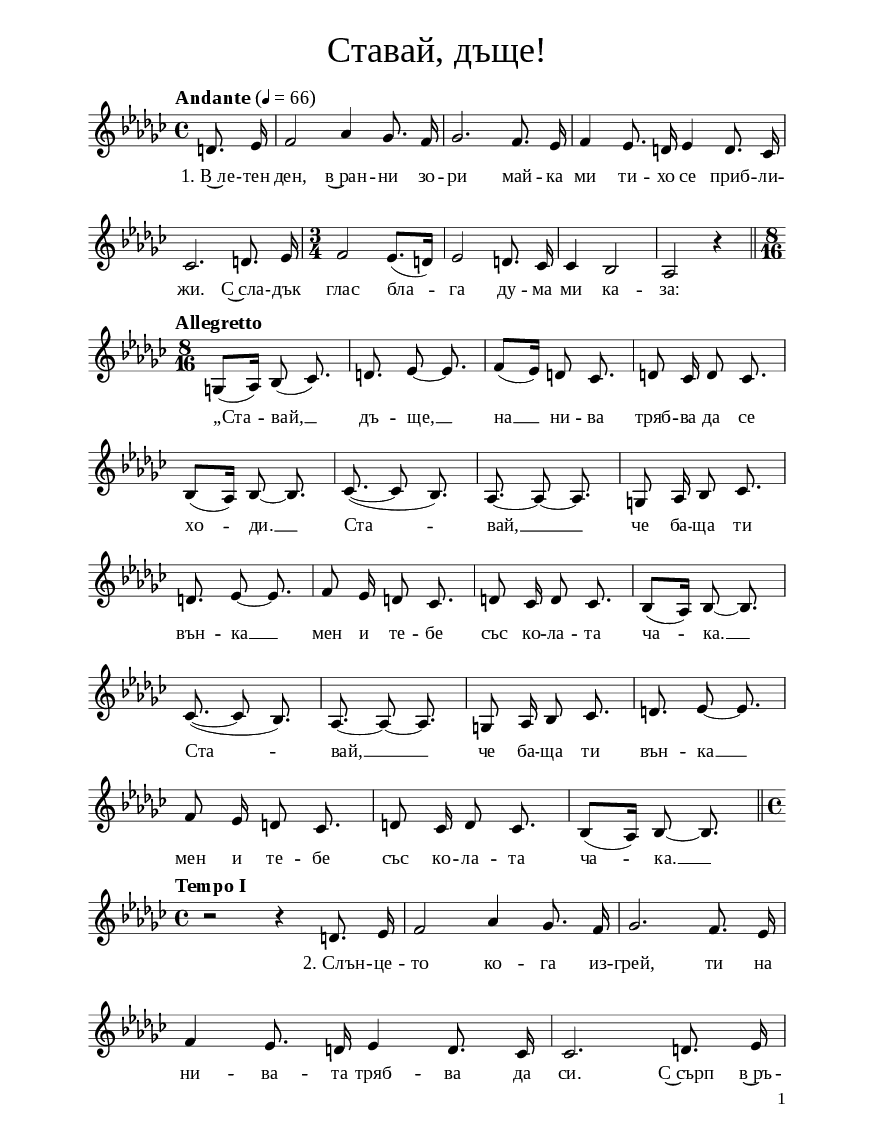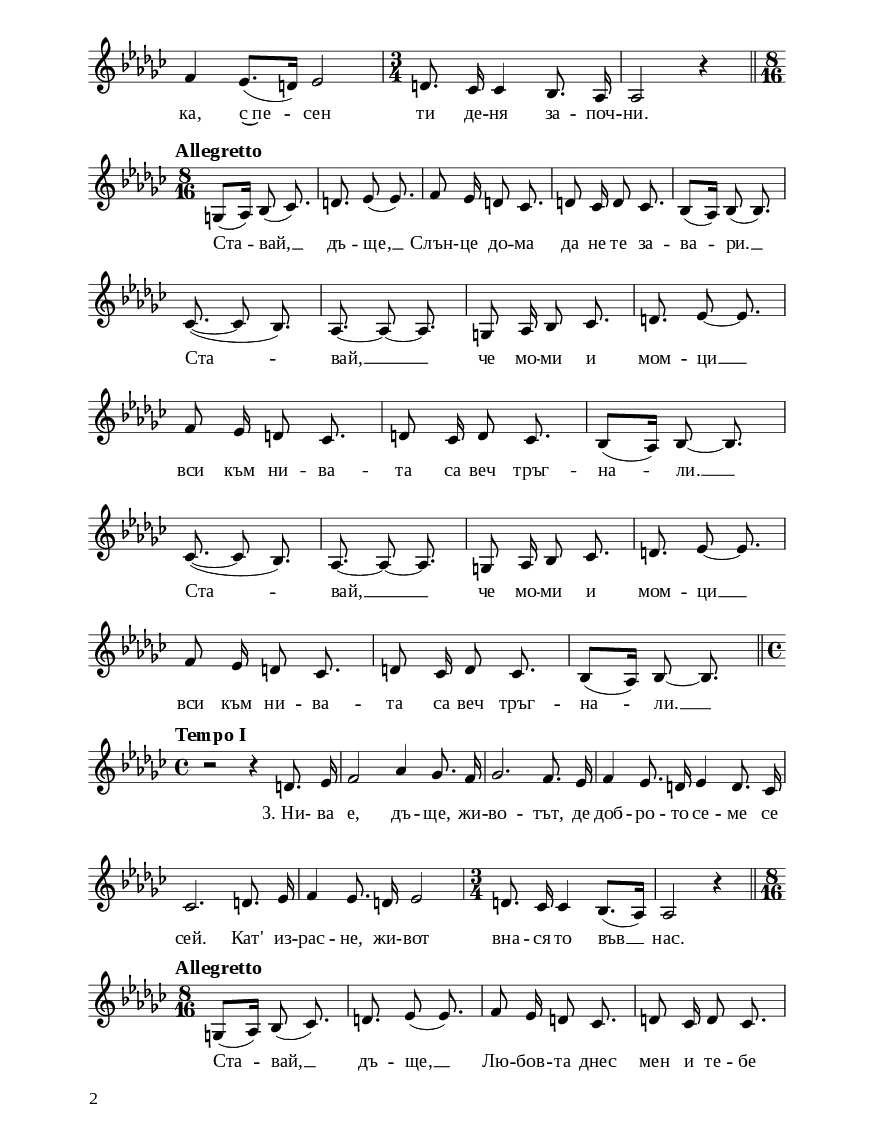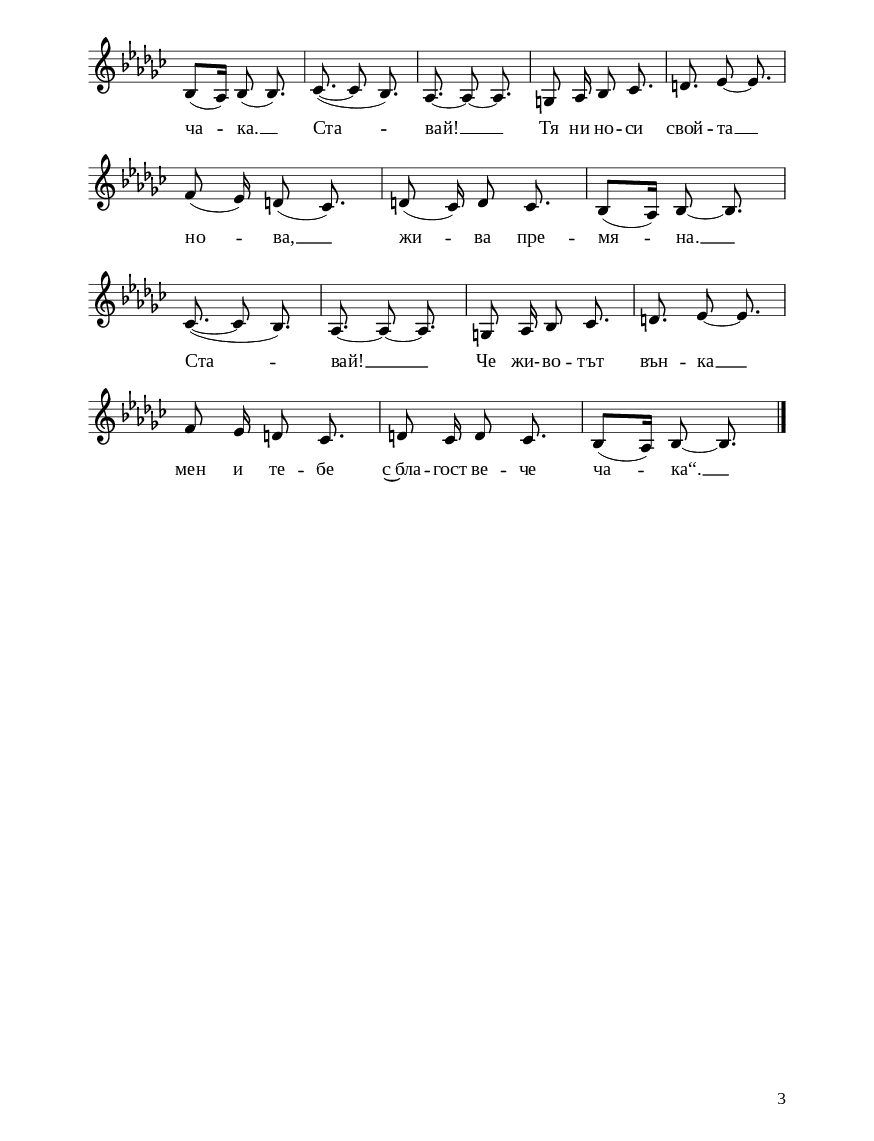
\version "2.24.3"

% include paper part and global functions
\include "include/globals.ily"

\bookpart {
  \label #'ref142
  \tocItem \markup "Ставай, дъще!"
  \include "include/bookpart-paper.ily"
  \score {
    \layout {
      indent = 0.0\cm % remove first line indentation
      ragged-last = ##f % do spread last line to fill the whole space
      \override Staff.BarLine.thick-thickness = #4 %make the end and repeat bars thiner
      \override Score.VoltaBracket.font-size = #-1.7 % make the repeat number fontsize smaller


      \context {
        \Score
        \omit BarNumber %remove bar numbers
        
        
        \override MetronomeMark.font-size = #1.5 % increase the tempo fontsize
        \override TupletNumber.font-size = #0.4 % increase the triol number

      } % context

      \context {
        % change staff size
        \Staff
        
        
        \override StaffSymbol.thickness = #0.5
        \override BarLine.hair-thickness = #1
        %\override StaffSymbol.ledger-line-thickness = #'(0 . 0)
      }

      \context {
        % adjust space between staff and lyrics and between the two lyric lines
        \Lyrics
        \override VerticalAxisGroup.nonstaff-relatedstaff-spacing = #'((padding . 1))
        \override VerticalAxisGroup.nonstaff-nonstaff-spacing = #'((minimum-distance . 2))
        includeGraceNotes = ##t
      }
    } % layout


    \new Voice \absolute {
      \clef treble

      \key es \minor

      \time 4/4
      \tempoFunc "Andante" 4 "66"
      \autoBeamOff
      \partial 4
      d'8. es'16 | % 2
      f'2 as'4 ges'8. f'16 | ges'2. f'8.es'16 | f'4 es'8.  d'16  es'4 d'8. ces'16 | \break
      ces'2. d'8. es'16 | \time 3/4 f'2 es'8. [( d'16 )] | % 7
      es'2  d'8. ces'16 | % 8
      ces'4 bes2 | % 9
      as2 r4  \bar "||"  \break
      \time 8/16  |
      \tempo "Allegretto" g8 [( as16 )] bes8 ( ces'8. ) | % 11
      d'8. es'8 ~ es'8. | % 12
      f'8 [( es'16 )] d'8 ces'8. | % 13
      d'8 ces'16 d'8 ces'8. \break | % 14
      bes8 [( as16 )] bes8 ~ bes8. | % 15
      ces'8. ( ~ ces'8 bes8. ) | % 16
      as8. ~ as8 ~ as8. | % 17
      g8 as16 bes8 ces'8. \break | % 18
      d'8. es'8 ~ es'8. | % 19
      f'8 es'16 d'8 ces'8. |
      d'8 ces'16 d'8 ces'8. | % 21
      bes8 [( as16 )] bes8 ~ bes8. \break | % 22
      ces'8. ( ~ ces'8 bes8. ) | % 23
      as8. ~ as8 ~ as8. | % 24
      g8 as16 bes8 ces'8. | % 25
      d'8. es'8 ~ es'8. \break | % 26
      f'8 es'16 d'8 ces'8. | % 27
      d'8 ces'16 d'8 ces'8. | % 28
      bes8 [(as16) ] bes8 ~ bes8. \bar "||" \break
      \tempo "Tempo I"
      \time 4/4 r2 r4 d'8. es'16 | f'2 as'4 ges'8. f'16 |
      ges'2. f'8.es'16 | \break

      f'4 es'8. d'16  es'4 d'8. ces'16 |
      ces'2. d'8. es'16 | \break
      f'4 es'8. [(d'16 ) ]es'2 |
      \time 3/4 d'8. ces'16 ces'4 bes8. as16 | as2 r4 | \bar "||"  \break

      \time 8/16 \tempo "Allegretto" g8 [(as16 )] bes8 (ces'8. ) | d'8. es'8 (es'8.) |

      f'8 es'16  d'8 ces'8. | d'8 ces'16 d'8 ces'8. | bes8 [(as16)] bes8 (bes8.) \break

      ces'8. ( ~ ces'8 bes8. ) |
      as8. ~ as8 ~ as8. | % 24
      g8 as16 bes8 ces'8. | % 25
      d'8. es'8 ~ es'8. \break |
      f'8 es'16 d'8 ces'8. | % 27
      d'8 ces'16 d'8 ces'8. | % 28
      bes8 [( as16 )] bes8 ~ bes8. | \break
      ces'8. ( ~ ces'8 bes8. ) |
      as8. ~ as8 ~ as8. | % 24
      g8 as16 bes8 ces'8. | % 25
      d'8. es'8 ~ es'8. \break |
      f'8 es'16 d'8 ces'8. | % 27
      d'8 ces'16 d'8 ces'8. | % 28
      bes8 [( as16 )] bes8 ~ bes8. | \bar "||"  \break
      \tempo "Tempo I"
      \time 4/4 r2 r4  d'8. es'16 | f'2 as'4 ges'8. f'16 |
      ges'2. f'8.es'16 | f'4 es'8. d'16  es'4 d'8. ces'16 | \break
      ces'2. d'8. es'16 |
      f'4 es'8. d'16  es'2 |
      \time 3/4 d'8. ces'16 ces'4 bes8. [(as16) ] | as2 r4 | \bar "||"
      \time 8/16 \tempo "Allegretto" g8 [(as16 )] bes8 (ces'8. ) | d'8. es'8 (es'8.) |  f'8 es'16 d'8 ces'8. | d'8 ces'16 d'8 ces'8. | \break  bes8 [(as16)] bes8 (bes8.)

      ces'8. ( ~ ces'8 bes8. ) |
      as8. ~ as8 ~ as8. | % 24
      g8 as16 bes8 ces'8. | % 25
      d'8. es'8 ~ es'8. \break |
      f'8 (es'16) d'8 ( ces'8.) | % 27
      d'8 (ces'16) d'8 ces'8. | % 28
      bes8 [( as16 )] bes8 ~ bes8. | \break
      ces'8. ( ~ ces'8 bes8. ) |
      as8. ~ as8 ~ as8. | % 24
      g8 as16 bes8 ces'8. | % 25
      d'8. es'8 ~ es'8. \break |
      f'8 es'16 d'8 ces'8. | % 27
      d'8 ces'16 d'8 ces'8. | % 28
      bes8 [( as16 )] bes8 ~ bes8. | \break \bar "|."
    }


    \addlyrics {
      "1. В~ле-" -- тен
      ден, в~ран -- ни зо -- ри май -- ка ми ти -- хо се приб --
      ли -- жи. "С~сла-" -- дък глас бла -- га ду -- ма ми
      ка -- за: „Ста -- вай, __ дъ -- ще, __ на __ ни -- ва
      тряб -- ва да се хо -- ди. __ Ста -- вай, __ че ба --
      ща ти вън -- ка __ мен и те -- бе със ко -- ла --
      та ча -- ка. __ Ста -- вай, __ че ба -- ща ти вън --
      ка __  мен и те -- бе със ко -- ла -- та ча --
      ка. __

      "2. Слън" -- це -- то ко -- га из -- грей,
      ти на ни -- ва -- та тряб -- ва да си.
      "С~сърп" в~ръ -- ка, с~пе -- сен ти
      де -- ня за -- поч -- ни. Ста -- вай, __ дъ -- ще, __
      "Слън-" -- це до -- ма да не те за -- ва -- ри. __
      Ста -- вай, __ че мо -- ми и мом -- ци __ вси към ни -- ва -- та са веч тръг -- на -- ли. __
      Ста -- вай, __ че мо -- ми и мом -- ци __ вси към ни -- ва -- та са веч тръг -- на -- ли. __

      "3. Ни- " -- ва е, дъ -- ще, жи -- во -- тът,
      де доб -- ро -- то се -- ме се сей.
      Кат' из -- рас -- не, "жи-" -- вот вна -- ся
      то във __ нас. Ста -- вай, __ дъ -- ще, __
      Лю -- бов -- та днес мен и те -- бе ча -- ка. __
      Ста -- вай! __ Тя ни но -- си
      свой -- та __ но -- ва, __ жи -- ва пре -- мя -- на. __
      Ста -- вай! __ Че "жи-" -- во -- тът вън -- ка __ мен
      и те -- бе с~бла -- гост ве -- че ча -- ка“. __

    }

    \header {
      title = \titleFunc #'ref_desc_13 "Ставай, дъще!" "Stavaj, dăšte!"
    }

    \midi{}



  } % score



} % bookpart
